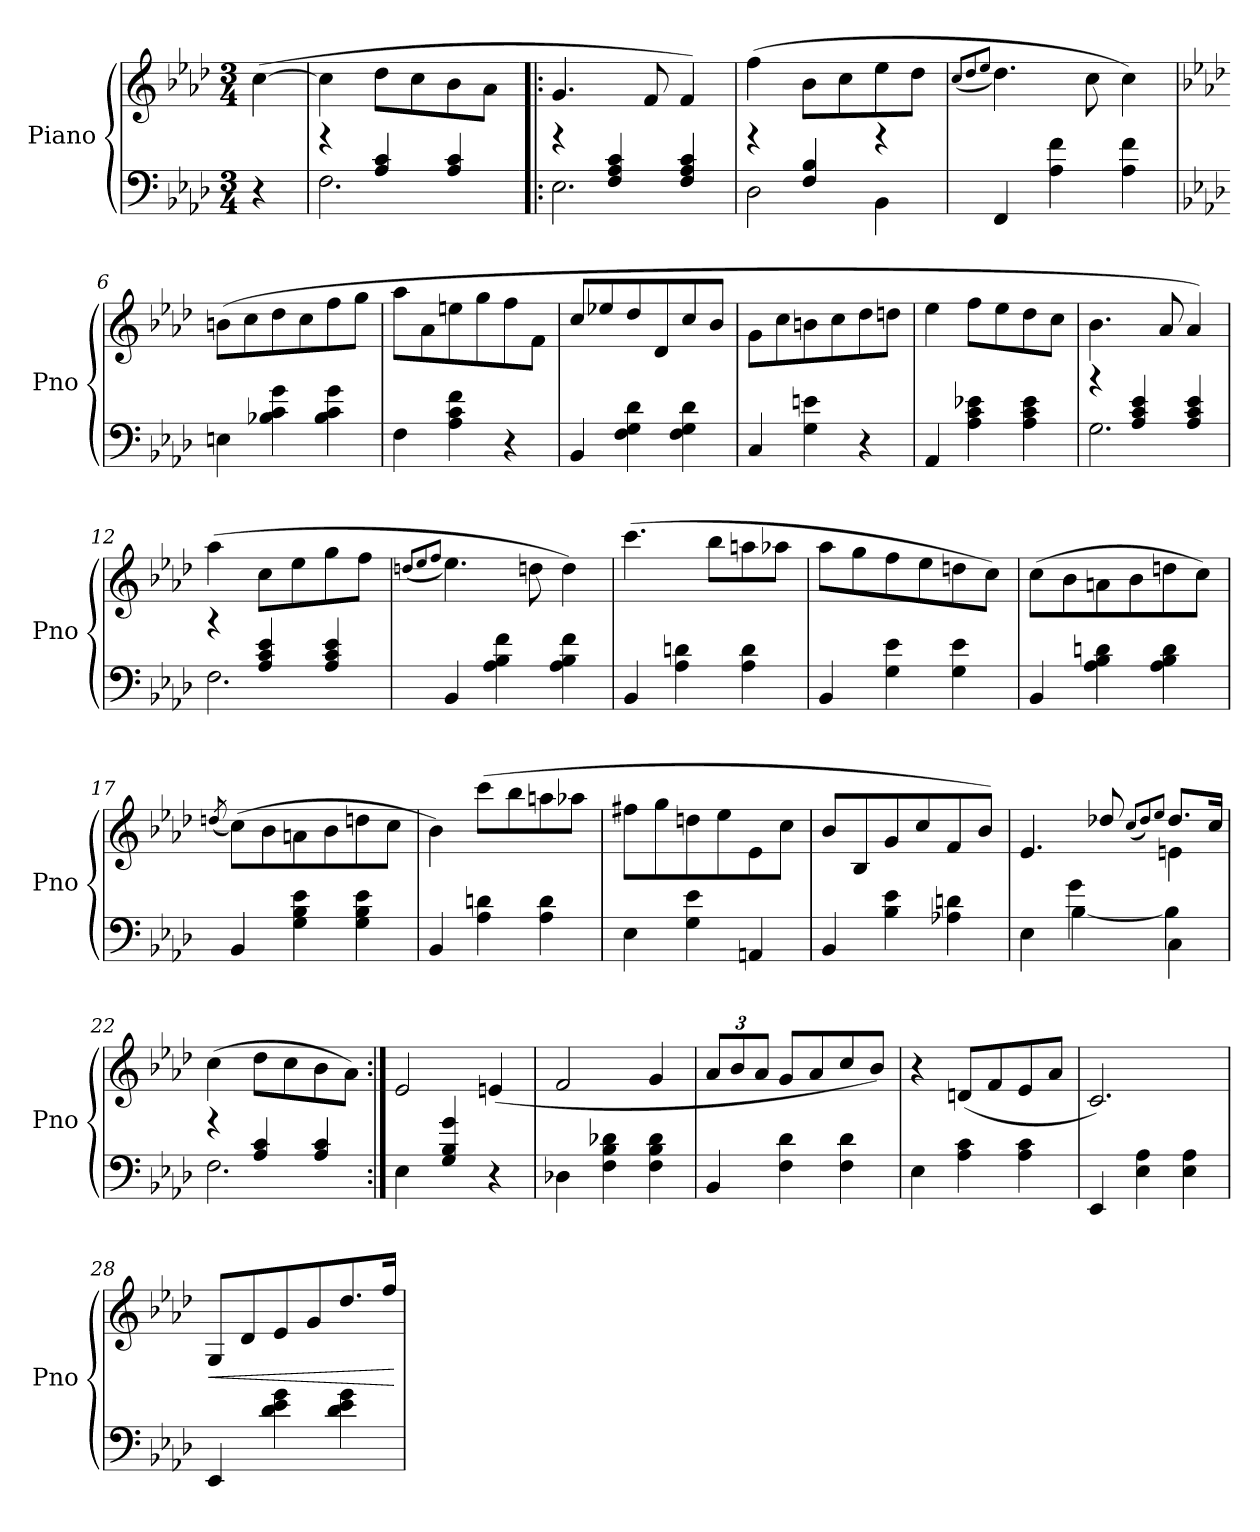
**kern	**kern	**dynam
*part1	*part1	*part1
*staff2	*staff1	*staff1/2
*I"Piano	*	*
*I'Pno	*	*
*clefF4	*clefG2	*
*k[b-e-a-d-]	*k[b-e-a-d-]	*
*M3/4	*M3/4	*
*MM100	*MM100	*
=1	=1	=1
4r	(>[4cc\	.
=2	=2	=2
*^	*	*
2.F\	4rg	4cc\]	.
.	4A-/ 4c/	8dd-\L	.
.	.	8cc\	.
.	4A-/ 4c/	8b-\	.
.	.	8a-\J	.
=3!|:	=3!|:	=3!|:	=3!|:
2.E-\	4rg	4.g/	.
.	4F/ 4A-/ 4c/	.	.
.	.	8f/	.
.	4F/ 4A-/ 4c/	4f/)	.
=4	=4	=4	=4
2D-\	4rg	(4ff\	.
.	4F/ 4B-/	8b-\L	.
.	.	8cc\	.
4BB-\	4rg	8ee-\	.
.	.	8dd-\J	.
*v	*v	*	*
=5	=5	=5
.	(8qcc/L	.
.	8qdd-/	.
.	8qee-/J	.
4FF/	4.dd-\)	.
4A-\ 4f\	.	.
.	8cc\	.
4A-\ 4f\	4cc\)	.
!!LO:LB:g=z
=6	=6	=6
*k[b-e-a-d-]	*k[b-e-a-d-]	*
4En\	(8bn\L	.
.	8cc\	.
4B-X\ 4c\ 4g\	8dd-\	.
.	8cc\	.
4B-\ 4c\ 4g\	8ff\	.
.	8gg\J	.
=7	=7	=7
4F\	8aa-\L	.
.	8a-\	.
4A-\ 4c\ 4f\	8een\	.
.	8gg\	.
4r	8ff\	.
.	8f\J	.
=8	=8	=8
4BB-/	8cc/L	.
.	8ee-X/	.
4F\ 4G\ 4d-\	8dd-/	.
.	8d-/	.
4F\ 4G\ 4d-\	8cc/	.
.	8b-/J	.
=9	=9	=9
4C/	8g\L	.
.	8cc\	.
4G\ 4en\	8bn\	.
.	8cc\	.
4r	8dd-\	.
.	8ddn\J	.
=10	=10	=10
4AA-/	4ee-\	.
4A-\ 4c\ 4e-X\	8ff\L	.
.	8ee-\	.
4A-\ 4c\ 4e-\	8dd-\	.
.	8cc\J	.
!!LO:LB:g=z
=11	=11	=11
*^	*	*
2.G\	4rb	4.b-\	.
.	4A-/ 4c/ 4e-/	.	.
.	.	8a-/	.
.	4A-/ 4c/ 4e-/	4a-/)	.
=12	=12	=12	=12
2.F\	4rb	(4aa-\	.
.	4A-/ 4c/ 4e-/	8cc\L	.
.	.	8ee-\	.
.	4A-/ 4c/ 4e-/	8gg\	.
.	.	8ff\J	.
*v	*v	*	*
=13	=13	=13
.	(8qddn/L	.
.	8qee-/	.
.	8qff/J	.
4BB-/	4.ee-\)	.
4A-\ 4B-\ 4f\	.	.
.	8ddn\	.
4A-\ 4B-\ 4f\	4dd\)	.
=14	=14	=14
4BB-/	(4.ccc\	.
4A-\ 4dn\	.	.
.	8bb-\L	.
4A-\ 4d\	8aan\	.
.	8aa-X\J	.
=15	=15	=15
4BB-/	8aa-\L	.
.	8gg\	.
4G\ 4e-\	8ff\	.
.	8ee-\	.
4G\ 4e-\	8ddn\	.
.	8cc\J)	.
=16	=16	=16
4BB-/	(8cc\L	.
.	8b-\	.
4A-\ 4B-\ 4dn\	8an\	.
.	8b-\	.
4A-\ 4B-\ 4d\	8ddn\	.
.	8cc\J)	.
!!LO:LB:g=z
=17	=17	=17
.	(8qddn/	.
4BB-/	(8cc\L)	.
.	8b-\	.
4G\ 4B-\ 4e-\	8an\	.
.	8b-\	.
4G\ 4B-\ 4e-\	8ddn\	.
.	8cc\J	.
=18	=18	=18
4BB-/	4b-\)	.
4A-\ 4dn\	(8ccc\L	.
.	8bb-\	.
4A-\ 4d\	8aan\	.
.	8aa-X\J	.
=19	=19	=19
4E-\	8ff#X\L	.
.	8gg\	.
4G\ 4e-\	8ddn\	.
.	8ee-\	.
4AAn/	8e-\	.
.	8cc\J	.
=20	=20	=20
4BB-/	8b-/L	.
.	8B-/	.
4B-\ 4e-\	8g/	.
.	8cc/	.
4A-X\ 4dn\	8f/	.
.	8b-/J)	.
=21	=21	=21
*^	*^	*
4E-\	4ryy	4.e-/	2ryy	.
4g\	[4B-\	.	.	.
.	.	8dd-X/	.	.
.	.	(8qcc/L	.	.
.	.	8qdd-/)	.	.
.	.	8qee-/J	.	.
4C\	4B-\]	8.dd-/L	4en\	.
.	.	16cc/Jk	.	.
*	*	*v	*v	*
=22	=22	=22	=22
2.F\	4rg	(4cc\	.
.	4A-/ 4c/	8dd-\L	.
.	.	8cc\	.
.	4A-/ 4c/	8b-\	.
.	.	8a-\J)	.
*v	*v	*	*
!!LO:LB:g=z
=23:|!	=23:|!	=23:|!
4E-\	2e-/	.
4G/ 4B-/ 4g/	.	.
4r	(4en/	.
=24	=24	=24
4D-X\	2f/	.
4F\ 4B-\ 4d-X\	.	.
4F\ 4B-\ 4d-\	4g/	.
=25	=25	=25
*	*Xbrackettup	*
4BB-/	12a-/L	.
.	12b-/	.
.	12a-/J	.
4F\ 4d-\	8g/L	.
.	8a-/	.
4F\ 4d-\	8cc/	.
.	8b-/J)	.
=26	=26	=26
4E-\	4r	.
4A-\ 4c\	(8dn/L	.
.	8f/	.
4A-\ 4c\	8e-/	.
.	8a-/J	.
=27	=27	=27
4EE-/	2.c/)	.
4E-\ 4A-\	.	.
4E-\ 4A-\	.	.
!!LO:PB:g=z
=28	=28	=28
!	!	!LO:HP:b
4EE-/	8G/L	<
.	8d-/	.
4d-\ 4e-\ 4g\	8e-/	.
.	8g/	.
4d-\ 4e-\ 4g\	8.dd-/	.
.	16ff/Jk	.
.	.	[
=	=	=
*-	*-	*-
